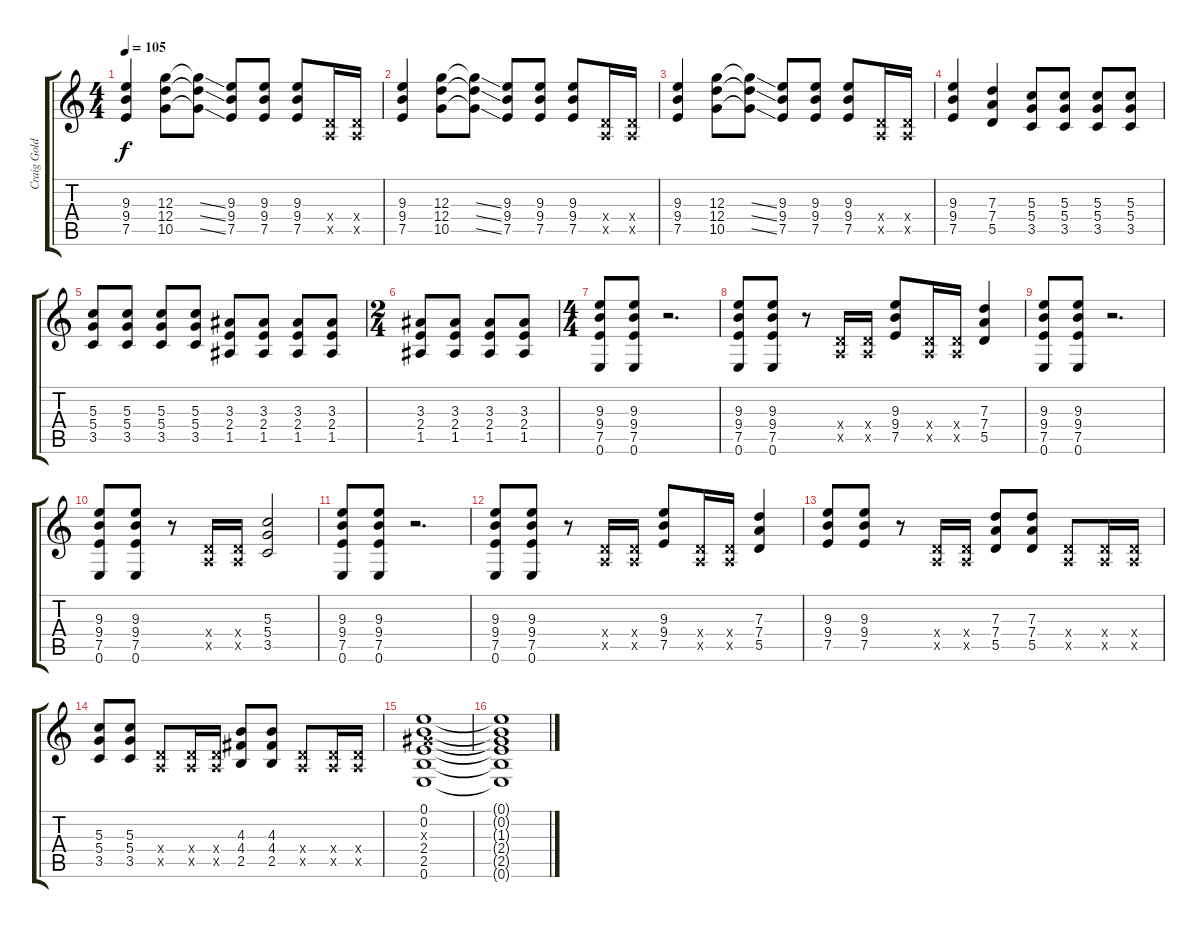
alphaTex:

\track ("Craig Goldy" "Craig Gold") {instrument distortionguitar}
\staff {score tabs}
\tuning (E4 B3 G3 D3 A2 E2) {hide}
\ts (4 4)
\tempo 105
\clef g2
\ks c
(9.3 9.4 7.5).4{dy f} (12.3 12.4 10.5).8 (12.3{ss t} 12.4{ss t} 10.5{ss t}).8 (9.3 9.4 7.5).8 (9.3 9.4 7.5).8 (9.3 9.4 7.5).8 (0.4{x} 0.5{x}).16 (0.4{x} 0.5{x}).16 |
(9.3 9.4 7.5).4 (12.3 12.4 10.5).8 (12.3{ss t} 12.4{ss t} 10.5{ss t}).8 (9.3 9.4 7.5).8 (9.3 9.4 7.5).8 (9.3 9.4 7.5).8 (0.4{x} 0.5{x}).16 (0.4{x} 0.5{x}).16 |
(9.3 9.4 7.5).4 (12.3 12.4 10.5).8 (12.3{ss t} 12.4{ss t} 10.5{ss t}).8 (9.3 9.4 7.5).8 (9.3 9.4 7.5).8 (9.3 9.4 7.5).8 (0.4{x} 0.5{x}).16 (0.4{x} 0.5{x}).16 |
(9.3 9.4 7.5).4 (7.3 7.4 5.5).4 (5.3 5.4 3.5).8 (5.3 5.4 3.5).8 (5.3 5.4 3.5).8 (5.3 5.4 3.5).8 |
(5.3 5.4 3.5).8 (5.3 5.4 3.5).8 (5.3 5.4 3.5).8 (5.3 5.4 3.5).8 (3.3 2.4 1.5).8 (3.3 2.4 1.5).8 (3.3 2.4 1.5).8 (3.3 2.4 1.5).8 |
\ts (2 4)
(3.3 2.4 1.5).8 (3.3 2.4 1.5).8 (3.3 2.4 1.5).8 (3.3 2.4 1.5).8 |
\ts (4 4)
(9.3 9.4 7.5 0.6).8 (9.3 9.4 7.5 0.6).8 r.2{d} |
(9.3 9.4 7.5 0.6).8 (9.3 9.4 7.5 0.6).8 r.8 (0.4{x} 0.5{x}).16 (0.4{x} 0.5{x}).16 (9.3 9.4 7.5).8 (0.4{x} 0.5{x}).16 (0.4{x} 0.5{x}).16 (7.3 7.4 5.5).4 |
(9.3 9.4 7.5 0.6).8 (9.3 9.4 7.5 0.6).8 r.2{d} |
(9.3 9.4 7.5 0.6).8 (9.3 9.4 7.5 0.6).8 r.8 (0.4{x} 0.5{x}).16 (0.4{x} 0.5{x}).16 (5.3 5.4 3.5).2 |
(9.3 9.4 7.5 0.6).8 (9.3 9.4 7.5 0.6).8 r.2{d} |
(9.3 9.4 7.5 0.6).8 (9.3 9.4 7.5 0.6).8 r.8 (0.4{x} 0.5{x}).16 (0.4{x} 0.5{x}).16 (9.3 9.4 7.5).8 (0.4{x} 0.5{x}).16 (0.4{x} 0.5{x}).16 (7.3 7.4 5.5).4 |
(9.3 9.4 7.5).8 (9.3 9.4 7.5).8 r.8 (0.4{x} 0.5{x}).16 (0.4{x} 0.5{x}).16 (7.3 7.4 5.5).8 (7.3 7.4 5.5).8 (0.4{x} 0.5{x}).8 (0.4{x} 0.5{x}).16 (0.4{x} 0.5{x}).16 |
(5.3 5.4 3.5).8 (5.3 5.4 3.5).8 (0.4{x} 0.5{x}).8 (0.4{x} 0.5{x}).16 (0.4{x} 0.5{x}).16 (4.3 4.4 2.5).8 (4.3 4.4 2.5).8 (0.4{x} 0.5{x}).8 (0.4{x} 0.5{x}).16 (0.4{x} 0.5{x}).16 |
(0.1 0.2 1.3{x} 2.4 2.5 0.6).1 |
(0.1{t} 0.2{t} 1.3{t} 2.4{t} 2.5{t} 0.6{t}).1
